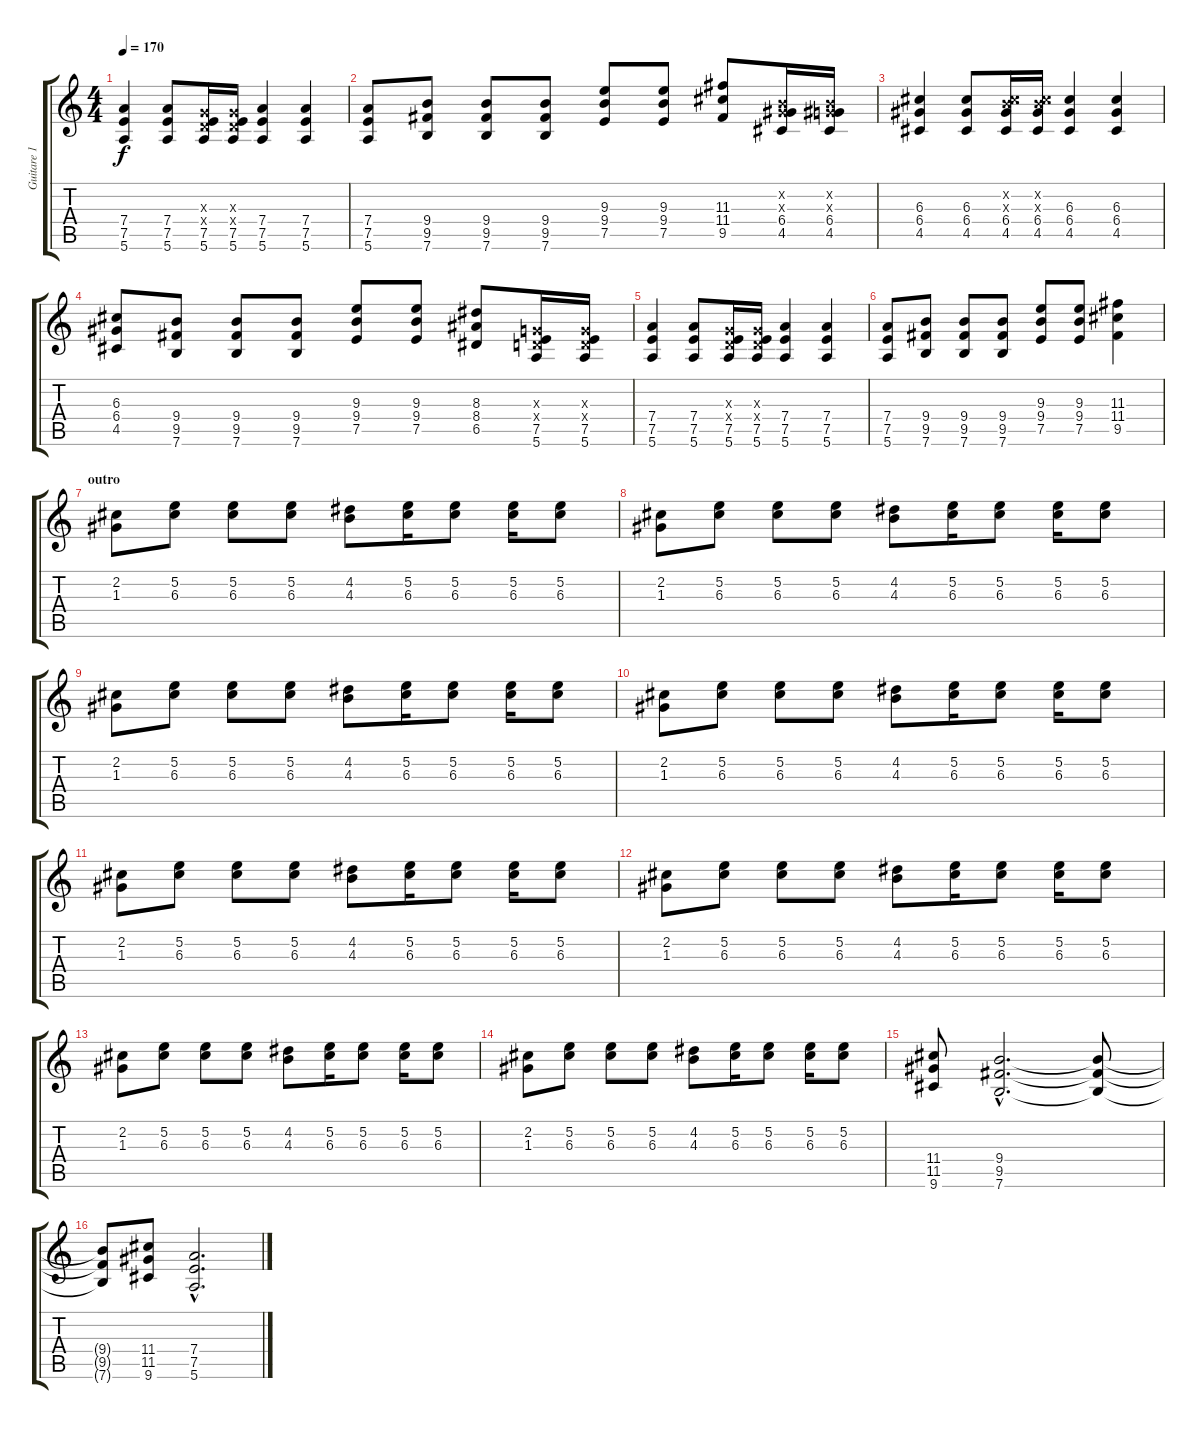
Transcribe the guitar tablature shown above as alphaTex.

\track ("Guitare 1" "Guitare 1") {instrument distortionguitar}
\staff {score tabs}
\tuning (E4 B3 G3 D3 A2 E2) {hide}
\ts (4 4)
\tempo 170
\clef g2
\ks c
(7.4 7.5 5.6).4{dy f} (7.4 7.5 5.6).8 (0.3{x} 0.4{x} 7.5 5.6).16 (0.3{x} 0.4{x} 7.5 5.6).16 (7.4 7.5 5.6).4 (7.4 7.5 5.6).4 |
(7.4 7.5 5.6).8 (9.4 9.5 7.6).8 (9.4 9.5 7.6).8 (9.4 9.5 7.6).8 (9.3 9.4 7.5).8 (9.3 9.4 7.5).8 (11.3 11.4 9.5).8 (0.2{x} 0.3{x} 6.4 4.5).16 (0.2{x} 0.3{x} 6.4 4.5).16 |
(6.3 6.4 4.5).4 (6.3 6.4 4.5).8 (0.2{x} 6.3{x} 6.4 4.5).16 (0.2{x} 6.3{x} 6.4 4.5).16 (6.3 6.4 4.5).4 (6.3 6.4 4.5).4 |
(6.3 6.4 4.5).8 (9.4 9.5 7.6).8 (9.4 9.5 7.6).8 (9.4 9.5 7.6).8 (9.3 9.4 7.5).8 (9.3 9.4 7.5).8 (8.3 8.4 6.5).8 (0.3{x} 0.4{x} 7.5 5.6).16 (0.3{x} 0.4{x} 7.5 5.6).16 |
(7.4 7.5 5.6).4 (7.4 7.5 5.6).8 (0.3{x} 0.4{x} 7.5 5.6).16 (0.3{x} 0.4{x} 7.5 5.6).16 (7.4 7.5 5.6).4 (7.4 7.5 5.6).4 |
(7.4 7.5 5.6).8 (9.4 9.5 7.6).8 (9.4 9.5 7.6).8 (9.4 9.5 7.6).8 (9.3 9.4 7.5).8 (9.3 9.4 7.5).8 (11.3 11.4 9.5).4 |
\section ("" "outro")
(2.2 1.3).8 (5.2 6.3).8 (5.2 6.3).8 (5.2 6.3).8 (4.2 4.3).8 (5.2 6.3).16 (5.2 6.3).8 (5.2 6.3).16 (5.2 6.3).8 |
(2.2 1.3).8 (5.2 6.3).8 (5.2 6.3).8 (5.2 6.3).8 (4.2 4.3).8 (5.2 6.3).16 (5.2 6.3).8 (5.2 6.3).16 (5.2 6.3).8 |
(2.2 1.3).8 (5.2 6.3).8 (5.2 6.3).8 (5.2 6.3).8 (4.2 4.3).8 (5.2 6.3).16 (5.2 6.3).8 (5.2 6.3).16 (5.2 6.3).8 |
(2.2 1.3).8 (5.2 6.3).8 (5.2 6.3).8 (5.2 6.3).8 (4.2 4.3).8 (5.2 6.3).16 (5.2 6.3).8 (5.2 6.3).16 (5.2 6.3).8 |
(2.2 1.3).8 (5.2 6.3).8 (5.2 6.3).8 (5.2 6.3).8 (4.2 4.3).8 (5.2 6.3).16 (5.2 6.3).8 (5.2 6.3).16 (5.2 6.3).8 |
(2.2 1.3).8 (5.2 6.3).8 (5.2 6.3).8 (5.2 6.3).8 (4.2 4.3).8 (5.2 6.3).16 (5.2 6.3).8 (5.2 6.3).16 (5.2 6.3).8 |
(2.2 1.3).8 (5.2 6.3).8 (5.2 6.3).8 (5.2 6.3).8 (4.2 4.3).8 (5.2 6.3).16 (5.2 6.3).8 (5.2 6.3).16 (5.2 6.3).8 |
(2.2 1.3).8 (5.2 6.3).8 (5.2 6.3).8 (5.2 6.3).8 (4.2 4.3).8 (5.2 6.3).16 (5.2 6.3).8 (5.2 6.3).16 (5.2 6.3).8 |
(11.4 11.5 9.6).8 (9.4{hac} 9.5{hac} 7.6{hac}).2{d} (9.4{t} 9.5{t} 7.6{t}).8 |
(9.4{t} 9.5{t} 7.6{t}).8 (11.4 11.5 9.6).8 (7.4{hac} 7.5{hac} 5.6{hac}).2{d}
